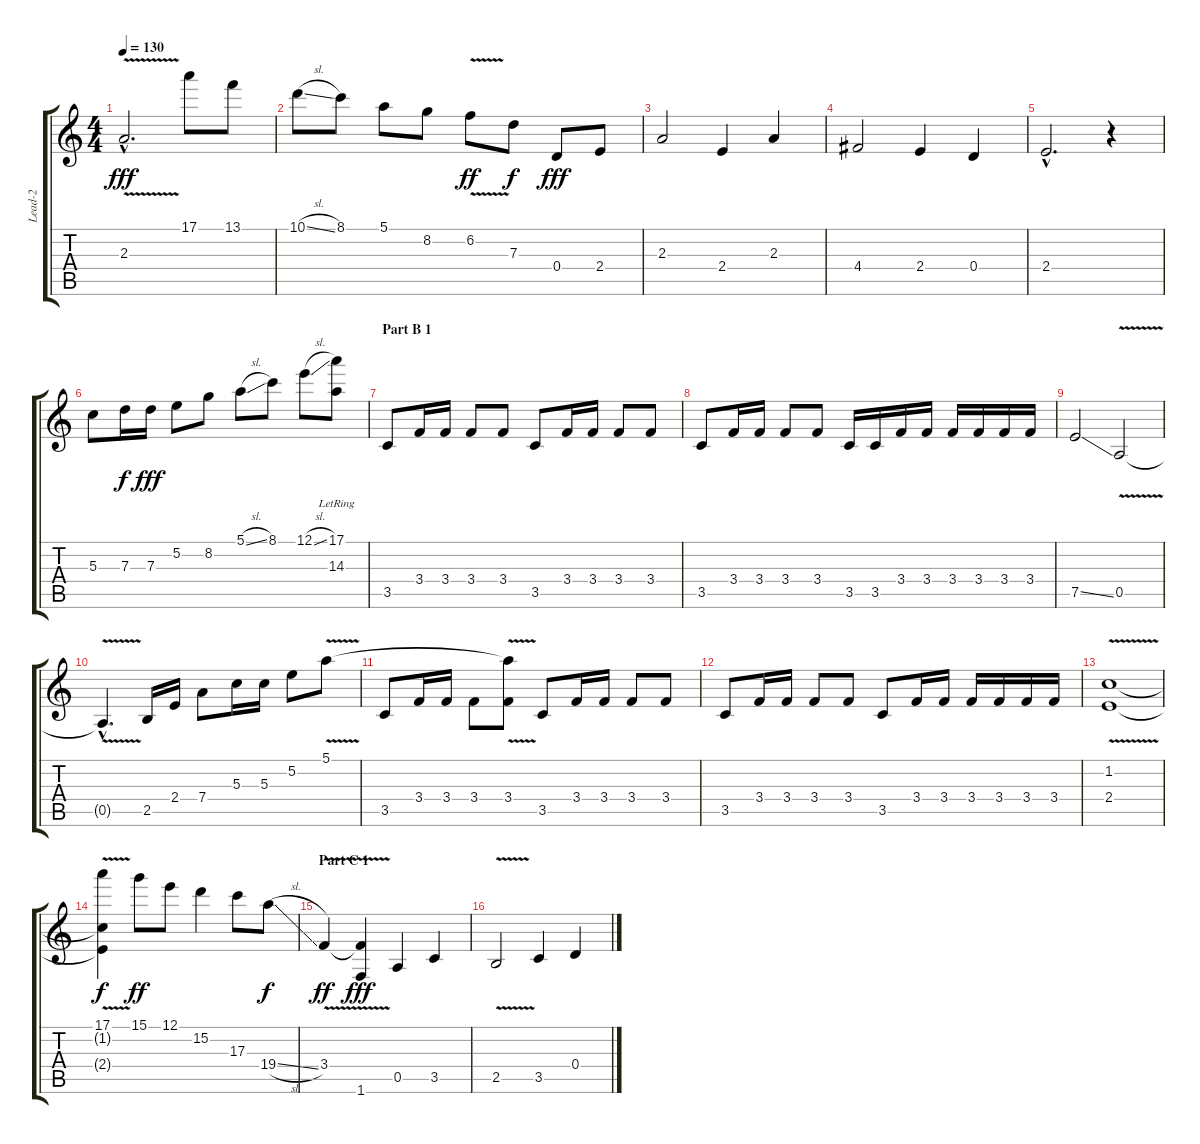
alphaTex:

\track ("Lead-2" "Lead-2") {instrument acousticguitarnylon}
\staff {score tabs}
\tuning (E4 B3 G3 D3 A2 E2) {hide}
\ts (4 4)
\tempo 130
\clef g2
\ks c
2.3{v hac}.2{d dy fff} 17.1.8{volume 13 balance 16 instrument acousticguitarsteel} 13.1.8 |
10.1{sl}.8 8.1.8 5.1.8 8.2.8 6.2{v}.8{dy ff} 7.3.8{dy f} 0.4.8{dy fff volume 16 balance 12 instrument electricguitarclean} 2.4.8 |
2.3.2 2.4.4 2.3.4 |
4.4.2 2.4.4 0.4.4 |
2.4{hac}.2{d} r.4 |
5.3.8{volume 13 balance 14 instrument acousticguitarsteel} 7.3.16{dy f} 7.3.16{dy fff} 5.2.8 8.2.8 5.1{sl}.8 8.1.8 12.1{sl}.8 (17.1{lr} 14.3{lr}).8 |
\section ("" "Part B 1")
3.5.8{volume 16 balance 10 instrument acousticguitarsteel} 3.4.16 3.4.16 3.4.8 3.4.8 3.5.8 3.4.16 3.4.16 3.4.8 3.4.8 |
3.5.8 3.4.16 3.4.16 3.4.8 3.4.8 3.5.16 3.5.16 3.4.16 3.4.16 3.4.16 3.4.16 3.4.16 3.4.16 |
7.5{ss}.2 0.5{v}.2 |
0.5{hac t}.4{d volume 13 balance 13 instrument electricguitarclean} 2.5.16 2.4.16 7.4.8 5.3.16 5.3.16 5.2.8 5.1{v}.8 |
3.5.8{volume 16 balance 10 instrument electricguitarclean} 3.4.16 3.4.16 3.4.8 (5.1{t} 3.4).8 3.5.8 3.4.16 3.4.16 3.4.8 3.4.8 |
3.5.8 3.4.16 3.4.16 3.4.8 3.4.8 3.5.8 3.4.16 3.4.16 3.4.16 3.4.16 3.4.16 3.4.16 |
(1.2{v} 2.4).1 |
(17.1 1.2{t} 2.4{t}).4{dy f volume 13 balance 15 instrument acousticguitarnylon} 15.1.8{dy ff} 12.1.8 15.2.4 17.3.8 19.4{sl}.8{dy f} |
\section ("" "Part C 1")
3.4{v}.4{dy ff} (3.4{t} 1.6).4{dy fff volume 16 balance 12 instrument electricguitarclean} 0.5.4 3.5.4 |
2.5{v}.2 3.5.4 0.4.4
